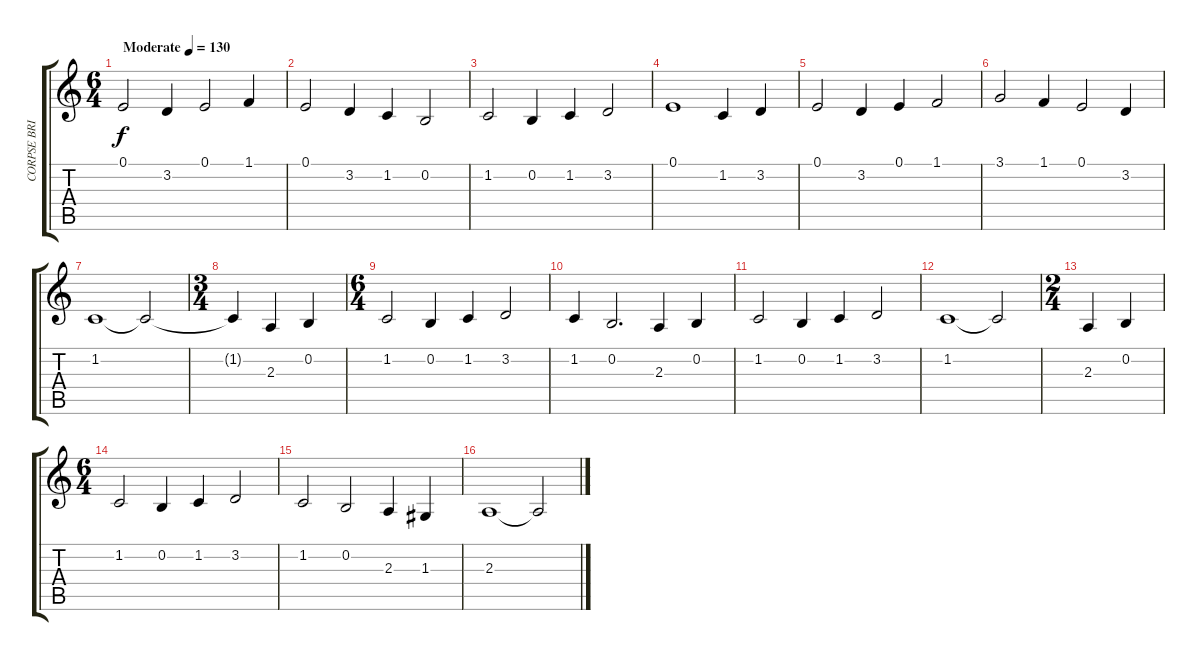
\track ("CORPSE BRIDE" "CORPSE BRI") {instrument acousticgrandpiano}
\staff {score tabs}
\tuning (E4 B3 G3 D3 A2 E2) {hide}
\ts (6 4)
\tempo (130 "Moderate")
\clef g2
\ks c
0.1.2{dy f instrument acousticgrandpiano} 3.2.4 0.1.2 1.1.4 |
0.1.2 3.2.4 1.2.4 0.2.2 |
1.2.2 0.2.4 1.2.4 3.2.2 |
0.1.1 1.2.4 3.2.4 |
0.1.2 3.2.4 0.1.4 1.1.2 |
3.1.2 1.1.4 0.1.2 3.2.4 |
1.2.1 1.2{t}.2 |
\ts (3 4)
1.2{t}.4 2.3.4 0.2.4 |
\ts (6 4)
1.2.2 0.2.4 1.2.4 3.2.2 |
1.2.4 0.2.2{d} 2.3.4 0.2.4 |
1.2.2 0.2.4 1.2.4 3.2.2 |
1.2.1 1.2{t}.2 |
\ts (2 4)
2.3.4 0.2.4 |
\ts (6 4)
1.2.2 0.2.4 1.2.4 3.2.2 |
1.2.2 0.2.2 2.3.4 1.3.4 |
2.3.1 2.3{t}.2
